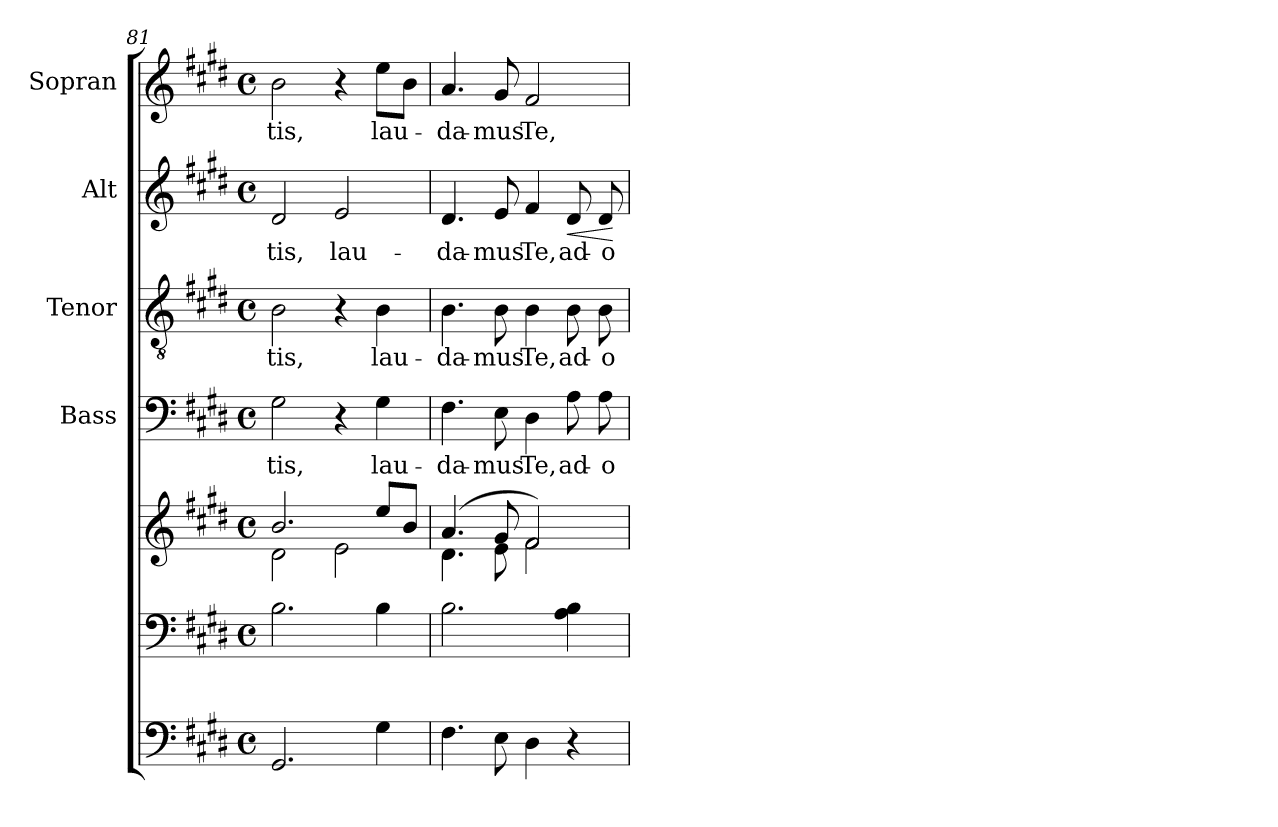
**kern	**kern	**kern	**kern	**text	**kern	**text	**kern	**text	**dynam	**kern	**text
*part6	*part5	*part5	*part4	*part4	*part3	*part3	*part2	*part2	*part2	*part1	*part1
*staff7	*staff6	*staff5	*staff4	*staff4	*staff3	*staff3	*staff2	*staff2	*staff2	*staff1	*staff1
*	*	*	*I"Bass	*	*I"Tenor	*	*I"Alt	*	*	*I"Sopran	*
*	*	*	*I'B.	*	*I'T.	*	*I'A.	*	*	*I'S.	*
!!LO:PB:g=z
*clefF4	*clefF4	*clefG2	*clefF4	*	*clefGv2	*	*clefG2	*	*	*clefG2	*
*ITrd7c12	*	*	*	*	*	*	*	*	*	*	*
*k[f#c#g#d#]	*k[f#c#g#d#]	*k[f#c#g#d#]	*k[f#c#g#d#]	*	*k[f#c#g#d#]	*	*k[f#c#g#d#]	*	*	*k[f#c#g#d#]	*
*E:	*E:	*E:	*E:	*	*E:	*	*E:	*	*	*E:	*
*M4/4	*M4/4	*M4/4	*M4/4	*	*M4/4	*	*M4/4	*	*	*M4/4	*
*met(c)	*met(c)	*met(c)	*met(c)	*	*met(c)	*	*met(c)	*	*	*met(c)	*
=81	=81	=81	=81	=81	=81	=81	=81	=81	=81	=81	=81
*	*	*^	*	*	*	*	*	*	*	*	*
!	!	!	!	!	!LO:LY:b	!	!LO:LY:b	!	!LO:LY:b	!	!	!LO:LY:b
2.GGG#/	2.B\	2.b/	2d#\	2G#\	-tis,	2B\	-tis,	2d#/	-tis,	.	2b\	-tis,
!	!	!	!	!	!	!	!	!	!LO:LY:b	!	!	!
.	.	.	2e\	4r	.	4r	.	2e/	lau-	.	4r	.
!	!	!	!	!	!LO:LY:b	!	!LO:LY:b	!	!	!	!	!LO:LY:b
4GG#\	4B\	8ee/L	.	4G#\	lau-	4B\	lau-	.	.	.	8ee\L	lau-
.	.	8b/J	.	.	.	.	.	.	.	.	8b\J	.
=82	=82	=82	=82	=82	=82	=82	=82	=82	=82	=82	=82	=82
!	!	!	!	!	!LO:LY:b	!	!LO:LY:b	!	!LO:LY:b	!	!	!LO:LY:b
4.FF#\	2.B\	(4.a/	4.d#\	4.F#\	-da-	4.B\	-da-	4.d#/	-da-	.	4.a/	-da-
!	!	!	!	!	!LO:LY:b	!	!LO:LY:b	!	!LO:LY:b	!	!	!LO:LY:b
8EE\	.	8g#/	8e\	8E\	-mus	8B\	-mus	8e/	-mus	.	8g#/	-mus
!	!	!	!	!	!LO:LY:b	!	!LO:LY:b	!	!LO:LY:b	!	!	!LO:LY:b
4DD#\	.	2f#/)	2f#\	4D#\	Te,	4B\	Te,	4f#/	Te,	.	2f#/	Te,
!	!	!	!	!	!LO:LY:b	!	!LO:LY:b	!	!LO:LY:b	!LO:HP:b	!	!
4r	4A\ 4B\	.	.	8A\	ad-	8B\	ad-	8d#/	ad-	<	.	.
!	!	!	!	!	!LO:LY:b	!	!LO:LY:b	!	!LO:LY:b	!	!	!
.	.	.	.	8A\	-o-	8B\	-o-	8d#/	-o-	.	.	.
*	*	*v	*v	*	*	*	*	*	*	*	*	*
.	.	.	.	.	.	.	.	.	[	.	.
=	=	=	=	=	=	=	=	=	=	=	=
*-	*-	*-	*-	*-	*-	*-	*-	*-	*-	*-	*-
